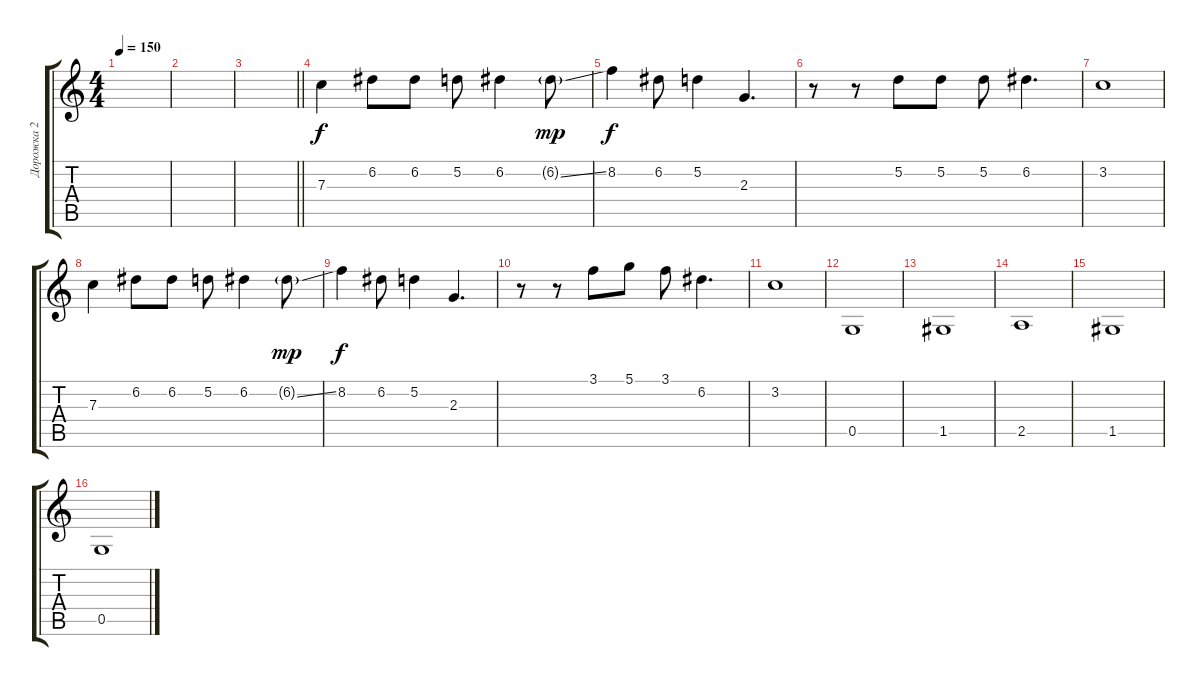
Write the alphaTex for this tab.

\track ("Дорожка 2" "Дорожка 2") {mute instrument overdrivenguitar}
\staff {score tabs}
\tuning (D4 A3 F3 C3 G2 D2) {hide}
\ts (4 4)
\tempo 150
\clef g2
\ks c
|
|
\barLineRight lightlight
|
7.3.4 6.2.8 6.2.8 5.2.8 6.2.4 6.2{ss g}.8{dy mp} |
8.2.4{dy f} 6.2.8 5.2.4 2.3.4{d} |
r.8 r.8 5.2.8 5.2.8 5.2.8 6.2.4{d} |
3.2.1 |
7.3.4 6.2.8 6.2.8 5.2.8 6.2.4 6.2{ss g}.8{dy mp} |
8.2.4{dy f} 6.2.8 5.2.4 2.3.4{d} |
r.8 r.8 3.1.8 5.1.8 3.1.8 6.2.4{d} |
3.2.1 |
0.5.1 |
1.5.1 |
2.5.1 |
1.5.1 |
0.5.1
